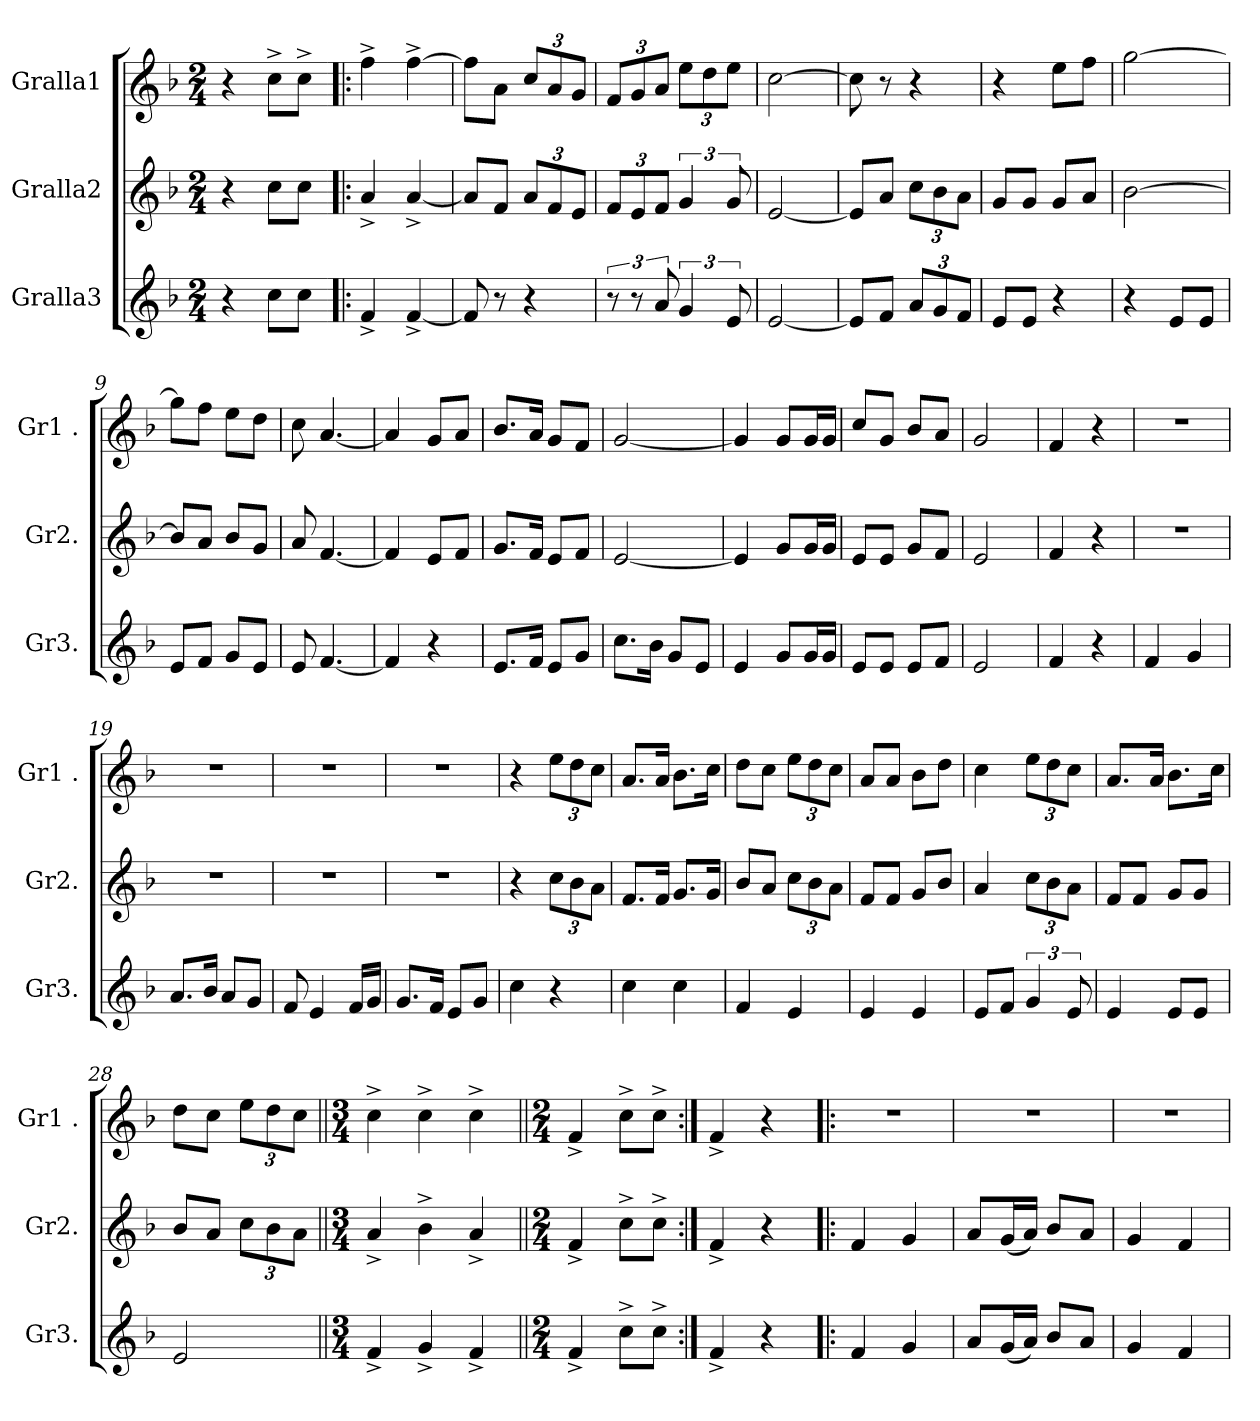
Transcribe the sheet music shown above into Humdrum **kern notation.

**kern	**kern	**kern
*part3	*part2	*part1
*staff3	*staff2	*staff1
*I"Gralla3	*I"Gralla2	*I"Gralla1
*I'Gr3.	*I'Gr2.	*I'Gr1 .
*clefG2	*clefG2	*clefG2
*k[b-]	*k[b-]	*k[b-]
*M2/4	*M2/4	*M2/4
=1	=1	=1
4r	4r	4r
8cc\L	8cc\L	8cc^\L
8cc\J	8cc\J	8cc^\J
=2!|:	=2!|:	=2!|:
4f^/	4a^/	4ff^\
[4f^/	[4a^/	[4ff^\
=3	=3	=3
8f/]	8a/L]	8ff\L]
8r	8f/J	8a\J
*	*Xbrackettup	*Xbrackettup
4r	12a/L	12cc/L
.	12f/	12a/
.	12e/J	12g/J
=4	=4	=4
12r	12f/L	12f/L
12r	12e/	12g/
12a/	12f/J	12a/J
*	*brackettup	*
6g/	6g/	12ee\L
.	.	12dd\
12e/	12g/	12ee\J
=5	=5	=5
[2e/	[2e/	[2cc\
=6	=6	=6
8e/L]	8e/L]	8cc\]
8f/J	8a/J	8r
*Xbrackettup	*Xbrackettup	*
12a/L	12cc\L	4r
12g/	12b-\	.
12f/J	12a\J	.
=7	=7	=7
8e/L	8g/L	4r
8e/J	8g/J	.
4r	8g/L	8ee\L
.	8a/J	8ff\J
=8	=8	=8
4r	[2b-\	[2gg\
8e/L	.	.
8e/J	.	.
=9	=9	=9
8e/L	8b-/L]	8gg\L]
8f/J	8a/J	8ff\J
8g/L	8b-/L	8ee\L
8e/J	8g/J	8dd\J
=10	=10	=10
8e/	8a/	8cc\
[4.f/	[4.f/	[4.a/
=11	=11	=11
4f/]	4f/]	4a/]
4r	8e/L	8g/L
.	8f/J	8a/J
=12	=12	=12
8.e/L	8.g/L	8.b-/L
16f/Jk	16f/Jk	16a/Jk
8e/L	8e/L	8g/L
8g/J	8f/J	8f/J
!!LO:LB:g=z
=13	=13	=13
8.cc\L	[2e/	[2g/
16b-\Jk	.	.
8g/L	.	.
8e/J	.	.
=14	=14	=14
4e/	4e/]	4g/]
8g/L	8g/L	8g/L
16g/L	16g/L	16g/L
16g/JJ	16g/JJ	16g/JJ
=15	=15	=15
8e/L	8e/L	8cc/L
8e/J	8e/J	8g/J
8e/L	8g/L	8b-/L
8f/J	8f/J	8a/J
=16	=16	=16
2e/	2e/	2g/
=17	=17	=17
4f/	4f/	4f/
4r	4r	4r
=18	=18	=18
4f/	2r	2r
4g/	.	.
=19	=19	=19
8.a/L	2r	2r
16b-/Jk	.	.
8a/L	.	.
8g/J	.	.
=20	=20	=20
8f/	2r	2r
4e/	.	.
16f/LL	.	.
16g/JJ	.	.
=21	=21	=21
8.g/L	2r	2r
16f/Jk	.	.
8e/L	.	.
8g/J	.	.
=22	=22	=22
4cc\	4r	4r
4r	12cc\L	12ee\L
.	12b-\	12dd\
.	12a\J	12cc\J
=23	=23	=23
4cc\	8.f/L	8.a/L
.	16f/Jk	16a/Jk
4cc\	8.g/L	8.b-\L
.	16g/Jk	16cc\Jk
=24	=24	=24
4f/	8b-/L	8dd\L
.	8a/J	8cc\J
4e/	12cc\L	12ee\L
.	12b-\	12dd\
.	12a\J	12cc\J
=25	=25	=25
4e/	8f/L	8a/L
.	8f/J	8a/J
4e/	8g/L	8b-\L
.	8b-/J	8dd\J
!!LO:LB:g=z
=26	=26	=26
8e/L	4a/	4cc\
8f/J	.	.
*brackettup	*	*
6g/	12cc\L	12ee\L
.	12b-\	12dd\
12e/	12a\J	12cc\J
=27	=27	=27
4e/	8f/L	8.a/L
.	8f/J	.
.	.	16a/Jk
8e/L	8g/L	8.b-\L
8e/J	8g/J	.
.	.	16cc\Jk
=28	=28	=28
2e/	8b-/L	8dd\L
.	8a/J	8cc\J
.	12cc\L	12ee\L
.	12b-\	12dd\
.	12a\J	12cc\J
=29||	=29||	=29||
*M3/4	*M3/4	*M3/4
4f^/	4a^/	4cc^\
4g^/	4b-^\	4cc^\
4f^/	4a^/	4cc^\
=30||	=30||	=30||
*M2/4	*M2/4	*M2/4
4f^/	4f^/	4f^/
8cc^\L	8cc^\L	8cc^\L
8cc^\J	8cc^\J	8cc^\J
=31:|!	=31:|!	=31:|!
4f^/	4f^/	4f^/
4r	4r	4r
=32!|:	=32!|:	=32!|:
4f/	4f/	2r
4g/	4g/	.
=33	=33	=33
8a/L	8a/L	2r
(<16g/L	(<16g/L	.
16a/JJ)	16a/JJ)	.
8b-/L	8b-/L	.
8a/J	8a/J	.
=34	=34	=34
4g/	4g/	2r
4f/	4f/	.
=	=	=
*-	*-	*-
